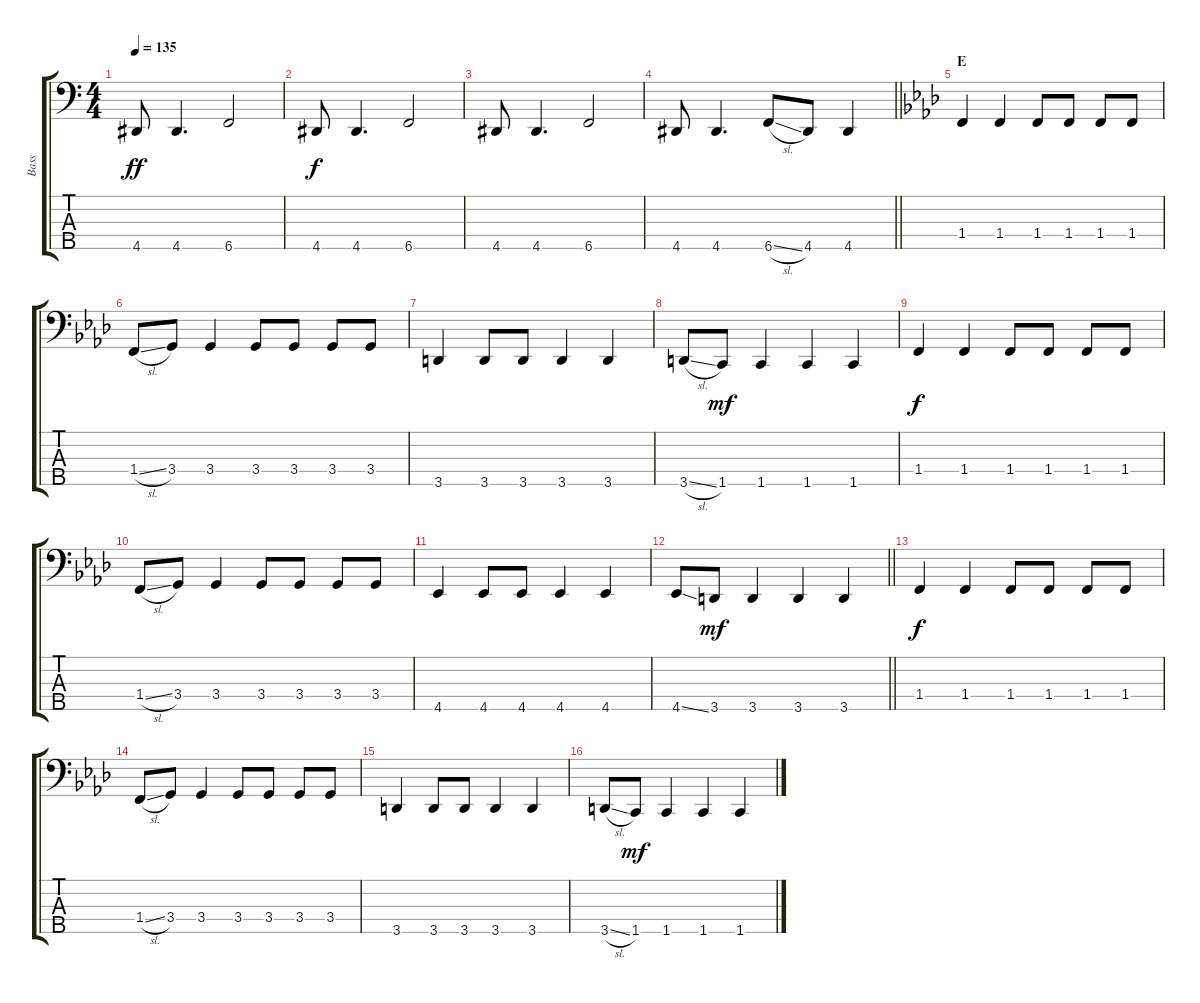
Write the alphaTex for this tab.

\track ("Bass" "Bass") {instrument distortionguitar}
\staff {score tabs}
\tuning (G2 D2 A1 E1 B0) {hide}
\ts (4 4)
\section ("" "")
\tempo 135
\clef f4
\ks c
4.5.8{dy ff} 4.5.4{d} 6.5.2 |
4.5.8{dy f} 4.5.4{d} 6.5.2 |
4.5.8 4.5.4{d} 6.5.2 |
\barLineRight lightlight
4.5.8 4.5.4{d} 6.5{sl}.8 4.5.8 4.5.4 |
\section ("" "E")
\ks fminor
1.4.4{instrument electricbassfinger} 1.4.4 1.4.8 1.4.8 1.4.8 1.4.8 |
1.4{sl}.8 3.4.8 3.4.4 3.4.8 3.4.8 3.4.8 3.4.8 |
3.5.4 3.5.8 3.5.8 3.5.4 3.5.4 |
3.5{sl}.8 1.5.8{dy mf} 1.5.4 1.5.4 1.5.4 |
1.4.4{dy f instrument electricbassfinger} 1.4.4 1.4.8 1.4.8 1.4.8 1.4.8 |
1.4{sl}.8 3.4.8 3.4.4 3.4.8 3.4.8 3.4.8 3.4.8 |
4.5.4 4.5.8 4.5.8 4.5.4 4.5.4 |
\barLineRight lightlight
4.5{ss}.8 3.5.8{dy mf} 3.5.4 3.5.4 3.5.4 |
\section ("" "")
1.4.4{dy f instrument electricbassfinger} 1.4.4 1.4.8 1.4.8 1.4.8 1.4.8 |
1.4{sl}.8 3.4.8 3.4.4 3.4.8 3.4.8 3.4.8 3.4.8 |
3.5.4 3.5.8 3.5.8 3.5.4 3.5.4 |
3.5{sl}.8 1.5.8{dy mf} 1.5.4 1.5.4 1.5.4
